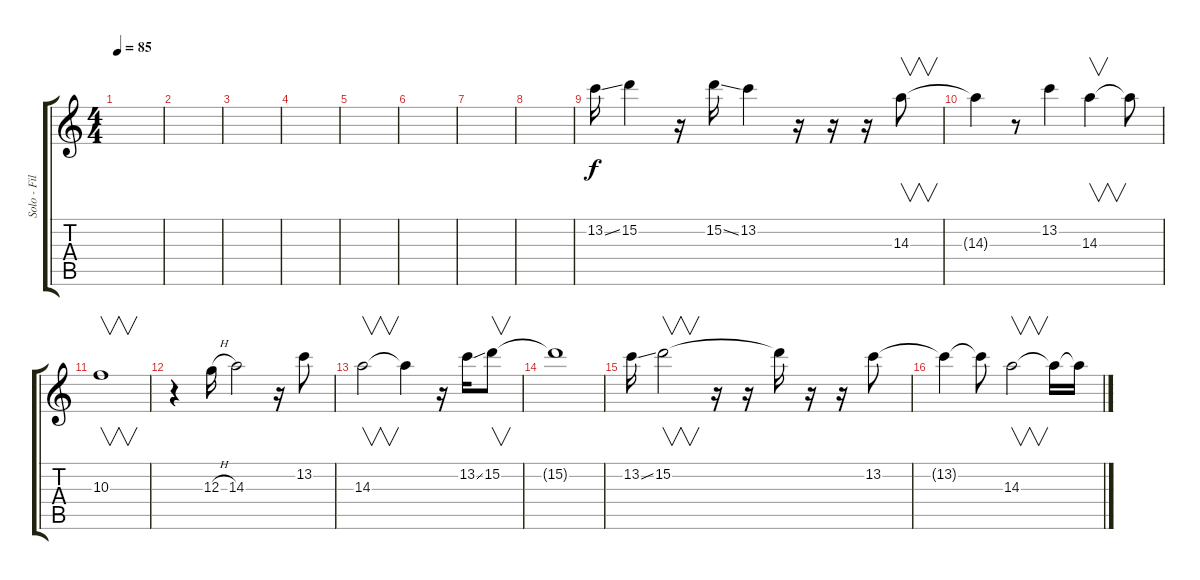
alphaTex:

\track ("Solo - Fills" "Solo - Fil") {instrument overdrivenguitar}
\staff {score tabs}
\tuning (E4 B3 G3 D3 A2 E2) {hide}
\ts (4 4)
\tempo 85
\clef g2
\ks c
|
|
|
|
|
|
|
|
13.2{ss}.16 15.2.4 r.16 15.2{ss}.16 13.2.4 r.16 r.16 r.16 14.3.8{v} |
14.3{t}.4 r.8 13.2.4 14.3.4{v} 14.3{t}.8 |
10.3.1{v} |
r.4 12.3{h}.16 14.3.2 r.16 13.2.8 |
14.3.2{v} 14.3{t}.4 r.16 13.2{ss}.16 15.2.8{v} |
15.2{t}.1 |
13.2{ss}.16 15.2.2{v} r.16 r.16 15.2{t}.16 r.16 r.16 13.2.8 |
13.2{t}.4 13.2{t}.8 14.3.2{v} 14.3{t}.16 14.3{t}.16
